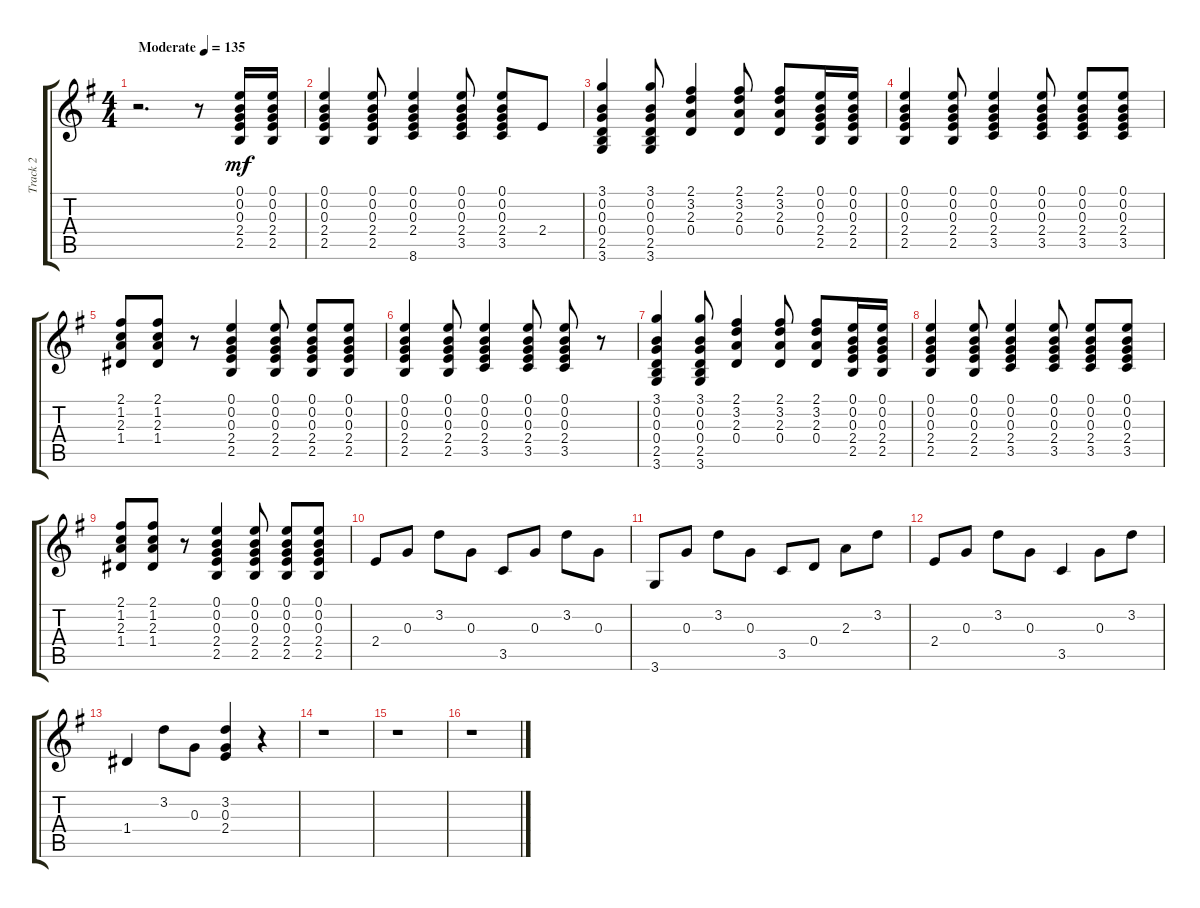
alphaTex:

\track ("Track 2" "Track 2") {instrument acousticguitarsteel}
\staff {score tabs}
\tuning (E4 B3 G3 D3 A2 E2) {hide}
\ts (4 4)
\tempo (135 "Moderate")
\clef g2
\ks g
r.2{d dy mf instrument acousticguitarsteel} r.8 (0.1 0.2 0.3 2.4 2.5).16 (0.1 0.2 0.3 2.4 2.5).16 |
(0.1 0.2 0.3 2.4 2.5).4 (0.1 0.2 0.3 2.4 2.5).8 (0.1 0.2 0.3 2.4 8.6).4 (0.1 0.2 0.3 2.4 3.5).8 (0.1 0.2 0.3 2.4 3.5).8 2.4.8 |
(3.1 0.2 0.3 0.4 2.5 3.6).4 (3.1 0.2 0.3 0.4 2.5 3.6).8 (2.1 3.2 2.3 0.4).4 (2.1 3.2 2.3 0.4).8 (2.1 3.2 2.3 0.4).8 (0.1 0.2 0.3 2.4 2.5).16 (0.1 0.2 0.3 2.4 2.5).16 |
(0.1 0.2 0.3 2.4 2.5).4 (0.1 0.2 0.3 2.4 2.5).8 (0.1 0.2 0.3 2.4 3.5).4 (0.1 0.2 0.3 2.4 3.5).8 (0.1 0.2 0.3 2.4 3.5).8 (0.1 0.2 0.3 2.4 3.5).8 |
(2.1 1.2 2.3 1.4).8 (2.1 1.2 2.3 1.4).8 r.8 (0.1 0.2 0.3 2.4 2.5).4 (0.1 0.2 0.3 2.4 2.5).8 (0.1 0.2 0.3 2.4 2.5).8 (0.1 0.2 0.3 2.4 2.5).8 |
(0.1 0.2 0.3 2.4 2.5).4 (0.1 0.2 0.3 2.4 2.5).8 (0.1 0.2 0.3 2.4 3.5).4 (0.1 0.2 0.3 2.4 3.5).8 (0.1 0.2 0.3 2.4 3.5).8 r.8 |
(3.1 0.2 0.3 0.4 2.5 3.6).4 (3.1 0.2 0.3 0.4 2.5 3.6).8 (2.1 3.2 2.3 0.4).4 (2.1 3.2 2.3 0.4).8 (2.1 3.2 2.3 0.4).8 (0.1 0.2 0.3 2.4 2.5).16 (0.1 0.2 0.3 2.4 2.5).16 |
(0.1 0.2 0.3 2.4 2.5).4 (0.1 0.2 0.3 2.4 2.5).8 (0.1 0.2 0.3 2.4 3.5).4 (0.1 0.2 0.3 2.4 3.5).8 (0.1 0.2 0.3 2.4 3.5).8 (0.1 0.2 0.3 2.4 3.5).8 |
(2.1 1.2 2.3 1.4).8 (2.1 1.2 2.3 1.4).8 r.8 (0.1 0.2 0.3 2.4 2.5).4 (0.1 0.2 0.3 2.4 2.5).8 (0.1 0.2 0.3 2.4 2.5).8 (0.1 0.2 0.3 2.4 2.5).8 |
2.4.8 0.3.8 3.2.8 0.3.8 3.5.8 0.3.8 3.2.8 0.3.8 |
3.6.8 0.3.8 3.2.8 0.3.8 3.5.8 0.4.8 2.3.8 3.2.8 |
2.4.8 0.3.8 3.2.8 0.3.8 3.5.4 0.3.8 3.2.8 |
1.4.4 3.2.8 0.3.8 (3.2 0.3 2.4).4 r.4 |
r.1 |
r.1 |
r.1
